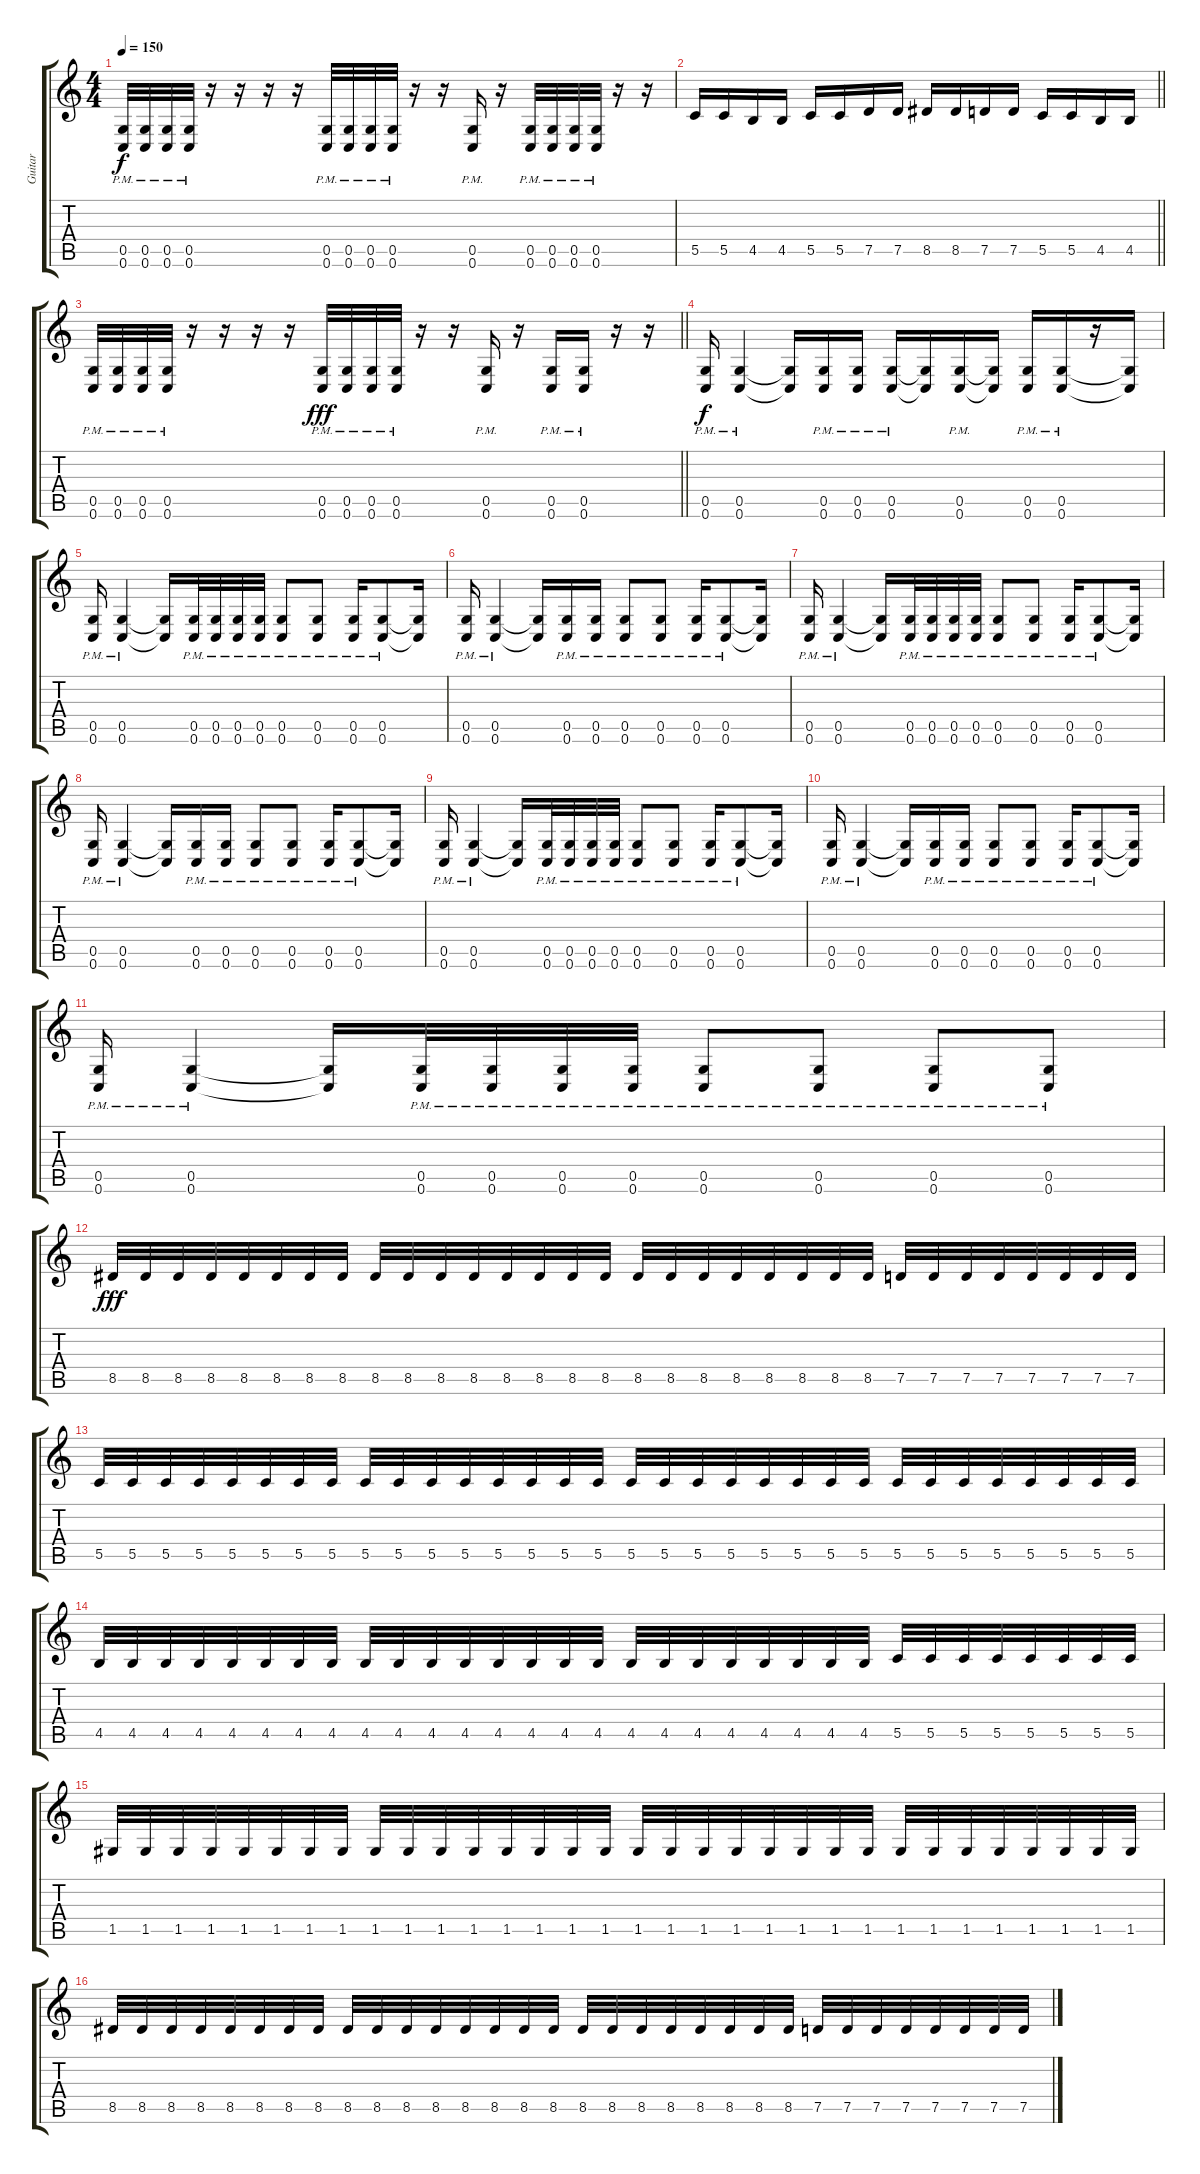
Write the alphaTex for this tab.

\track ("Guitar" "Guitar") {instrument distortionguitar}
\staff {score tabs}
\tuning (D4 A3 F3 C3 G2 C2) {hide}
\ts (4 4)
\tempo 150
\clef g2
\ks c
(0.5{pm} 0.6{pm}).32{dy f} (0.5{pm} 0.6{pm}).32 (0.5{pm} 0.6{pm}).32 (0.5{pm} 0.6{pm}).32 r.16 r.16 r.16 r.16 (0.5{pm} 0.6{pm}).32 (0.5{pm} 0.6{pm}).32 (0.5{pm} 0.6{pm}).32 (0.5{pm} 0.6{pm}).32 r.16 r.16 (0.5{pm} 0.6{pm}).16 r.16 (0.5{pm} 0.6{pm}).32 (0.5{pm} 0.6{pm}).32 (0.5{pm} 0.6{pm}).32 (0.5{pm} 0.6{pm}).32 r.16 r.16 |
\barLineRight lightlight
5.5.16 5.5.16 4.5.16 4.5.16 5.5.16 5.5.16 7.5.16 7.5.16 8.5.16 8.5.16 7.5.16 7.5.16 5.5.16 5.5.16 4.5.16 4.5.16 |
\section ("" "")
\barLineRight lightlight
(0.5{pm} 0.6{pm}).32 (0.5{pm} 0.6{pm}).32 (0.5{pm} 0.6{pm}).32 (0.5{pm} 0.6{pm}).32 r.16 r.16 r.16 r.16 (0.5{pm} 0.6{pm}).32{dy fff volume 12 balance 8} (0.5{pm} 0.6{pm}).32 (0.5{pm} 0.6{pm}).32 (0.5{pm} 0.6{pm}).32 r.16 r.16 (0.5{pm} 0.6{pm}).16 r.16 (0.5{pm} 0.6{pm}).16 (0.5{pm} 0.6{pm}).16 r.16 r.16 |
\section ("" "")
(0.5{pm} 0.6{pm}).16{dy f volume 13 balance 0} (0.5{pm} 0.6{pm}).4 (0.5{t} 0.6{t}).16 (0.5{pm} 0.6{pm}).16 (0.5{pm} 0.6{pm}).16 (0.5{pm} 0.6{pm}).16 (0.5{t} 0.6{t}).16 (0.5{pm} 0.6{pm}).16 (0.5{t} 0.6{t}).16 (0.5{pm} 0.6{pm}).16 (0.5{pm} 0.6{pm}).16 r.16 (0.5{t} 0.6{t}).16 |
(0.5{pm} 0.6{pm}).16 (0.5{pm} 0.6{pm}).4 (0.5{t} 0.6{t}).16 (0.5{pm} 0.6{pm}).32 (0.5{pm} 0.6{pm}).32 (0.5{pm} 0.6{pm}).32 (0.5{pm} 0.6{pm}).32 (0.5{pm} 0.6{pm}).8 (0.5{pm} 0.6{pm}).8 (0.5{pm} 0.6{pm}).16 (0.5{pm} 0.6{pm}).8 (0.5{t} 0.6{t}).16 |
(0.5{pm} 0.6{pm}).16 (0.5{pm} 0.6{pm}).4 (0.5{t} 0.6{t}).16 (0.5{pm} 0.6{pm}).16 (0.5{pm} 0.6{pm}).16 (0.5{pm} 0.6{pm}).8 (0.5{pm} 0.6{pm}).8 (0.5{pm} 0.6{pm}).16 (0.5{pm} 0.6{pm}).8 (0.5{t} 0.6{t}).16 |
(0.5{pm} 0.6{pm}).16 (0.5{pm} 0.6{pm}).4 (0.5{t} 0.6{t}).16 (0.5{pm} 0.6{pm}).32 (0.5{pm} 0.6{pm}).32 (0.5{pm} 0.6{pm}).32 (0.5{pm} 0.6{pm}).32 (0.5{pm} 0.6{pm}).8 (0.5{pm} 0.6{pm}).8 (0.5{pm} 0.6{pm}).16 (0.5{pm} 0.6{pm}).8 (0.5{t} 0.6{t}).16 |
(0.5{pm} 0.6{pm}).16 (0.5{pm} 0.6{pm}).4 (0.5{t} 0.6{t}).16 (0.5{pm} 0.6{pm}).16 (0.5{pm} 0.6{pm}).16 (0.5{pm} 0.6{pm}).8 (0.5{pm} 0.6{pm}).8 (0.5{pm} 0.6{pm}).16 (0.5{pm} 0.6{pm}).8 (0.5{t} 0.6{t}).16 |
(0.5{pm} 0.6{pm}).16 (0.5{pm} 0.6{pm}).4 (0.5{t} 0.6{t}).16 (0.5{pm} 0.6{pm}).32 (0.5{pm} 0.6{pm}).32 (0.5{pm} 0.6{pm}).32 (0.5{pm} 0.6{pm}).32 (0.5{pm} 0.6{pm}).8 (0.5{pm} 0.6{pm}).8 (0.5{pm} 0.6{pm}).16 (0.5{pm} 0.6{pm}).8 (0.5{t} 0.6{t}).16 |
(0.5{pm} 0.6{pm}).16 (0.5{pm} 0.6{pm}).4 (0.5{t} 0.6{t}).16 (0.5{pm} 0.6{pm}).16 (0.5{pm} 0.6{pm}).16 (0.5{pm} 0.6{pm}).8 (0.5{pm} 0.6{pm}).8 (0.5{pm} 0.6{pm}).16 (0.5{pm} 0.6{pm}).8 (0.5{t} 0.6{t}).16 |
(0.5{pm} 0.6{pm}).16 (0.5{pm} 0.6{pm}).4 (0.5{t} 0.6{t}).16 (0.5{pm} 0.6{pm}).32 (0.5{pm} 0.6{pm}).32 (0.5{pm} 0.6{pm}).32 (0.5{pm} 0.6{pm}).32 (0.5{pm} 0.6{pm}).8 (0.5{pm} 0.6{pm}).8 (0.5{pm} 0.6{pm}).8 (0.5{pm} 0.6{pm}).8 |
8.5.32{dy fff} 8.5.32 8.5.32 8.5.32 8.5.32 8.5.32 8.5.32 8.5.32 8.5.32 8.5.32 8.5.32 8.5.32 8.5.32 8.5.32 8.5.32 8.5.32 8.5.32 8.5.32 8.5.32 8.5.32 8.5.32 8.5.32 8.5.32 8.5.32 7.5.32 7.5.32 7.5.32 7.5.32 7.5.32 7.5.32 7.5.32 7.5.32 |
5.5.32 5.5.32 5.5.32 5.5.32 5.5.32 5.5.32 5.5.32 5.5.32 5.5.32 5.5.32 5.5.32 5.5.32 5.5.32 5.5.32 5.5.32 5.5.32 5.5.32 5.5.32 5.5.32 5.5.32 5.5.32 5.5.32 5.5.32 5.5.32 5.5.32 5.5.32 5.5.32 5.5.32 5.5.32 5.5.32 5.5.32 5.5.32 |
4.5.32 4.5.32 4.5.32 4.5.32 4.5.32 4.5.32 4.5.32 4.5.32 4.5.32 4.5.32 4.5.32 4.5.32 4.5.32 4.5.32 4.5.32 4.5.32 4.5.32 4.5.32 4.5.32 4.5.32 4.5.32 4.5.32 4.5.32 4.5.32 5.5.32 5.5.32 5.5.32 5.5.32 5.5.32 5.5.32 5.5.32 5.5.32 |
1.5.32 1.5.32 1.5.32 1.5.32 1.5.32 1.5.32 1.5.32 1.5.32 1.5.32 1.5.32 1.5.32 1.5.32 1.5.32 1.5.32 1.5.32 1.5.32 1.5.32 1.5.32 1.5.32 1.5.32 1.5.32 1.5.32 1.5.32 1.5.32 1.5.32 1.5.32 1.5.32 1.5.32 1.5.32 1.5.32 1.5.32 1.5.32 |
8.5.32 8.5.32 8.5.32 8.5.32 8.5.32 8.5.32 8.5.32 8.5.32 8.5.32 8.5.32 8.5.32 8.5.32 8.5.32 8.5.32 8.5.32 8.5.32 8.5.32 8.5.32 8.5.32 8.5.32 8.5.32 8.5.32 8.5.32 8.5.32 7.5.32 7.5.32 7.5.32 7.5.32 7.5.32 7.5.32 7.5.32 7.5.32
